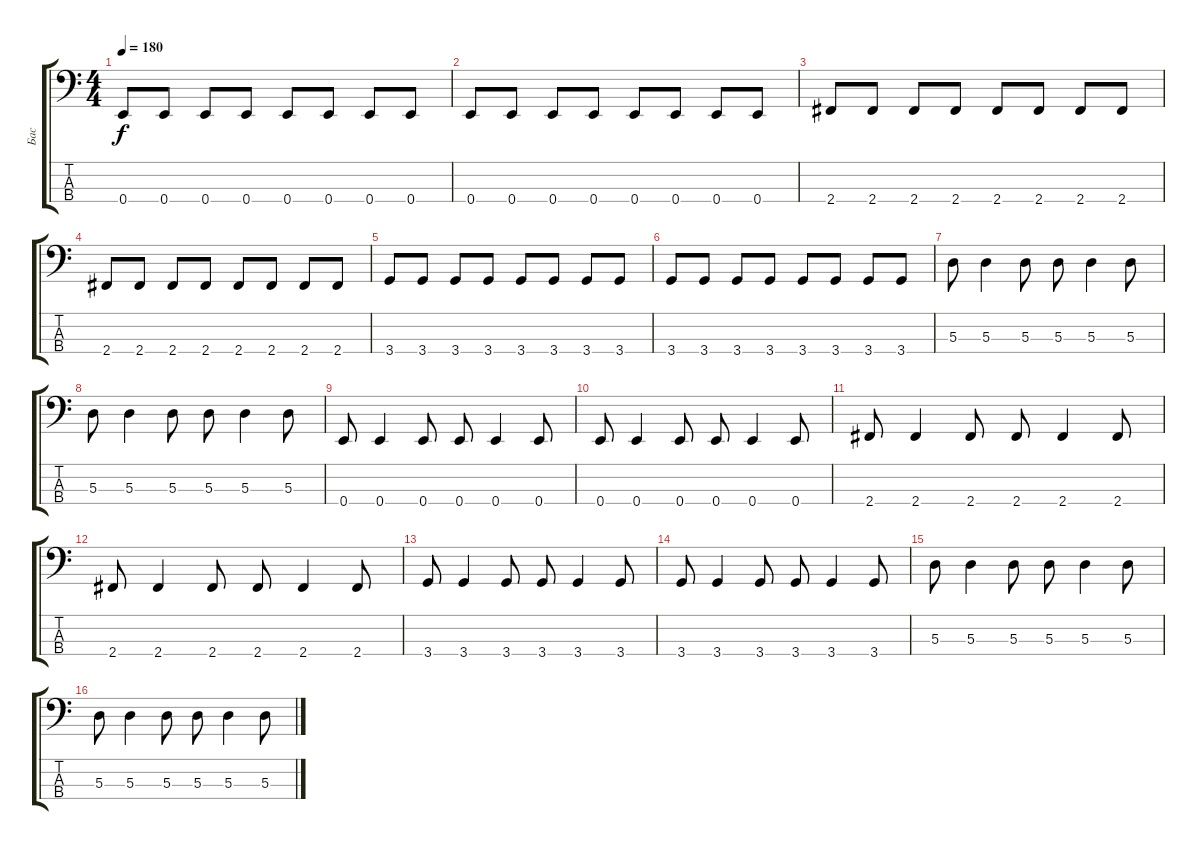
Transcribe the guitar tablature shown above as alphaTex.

\track ("Бас" "Бас") {instrument electricbasspick}
\staff {score tabs}
\tuning (G2 D2 A1 E1) {hide}
\ts (4 4)
\tempo 180
\clef f4
\ks c
0.4.8{dy f} 0.4.8 0.4.8 0.4.8 0.4.8 0.4.8 0.4.8 0.4.8 |
0.4.8 0.4.8 0.4.8 0.4.8 0.4.8 0.4.8 0.4.8 0.4.8 |
2.4.8 2.4.8 2.4.8 2.4.8 2.4.8 2.4.8 2.4.8 2.4.8 |
2.4.8 2.4.8 2.4.8 2.4.8 2.4.8 2.4.8 2.4.8 2.4.8 |
3.4.8 3.4.8 3.4.8 3.4.8 3.4.8 3.4.8 3.4.8 3.4.8 |
3.4.8 3.4.8 3.4.8 3.4.8 3.4.8 3.4.8 3.4.8 3.4.8 |
5.3.8 5.3.4 5.3.8 5.3.8 5.3.4 5.3.8 |
5.3.8 5.3.4 5.3.8 5.3.8 5.3.4 5.3.8 |
0.4.8 0.4.4 0.4.8 0.4.8 0.4.4 0.4.8 |
0.4.8 0.4.4 0.4.8 0.4.8 0.4.4 0.4.8 |
2.4.8 2.4.4 2.4.8 2.4.8 2.4.4 2.4.8 |
2.4.8 2.4.4 2.4.8 2.4.8 2.4.4 2.4.8 |
3.4.8 3.4.4 3.4.8 3.4.8 3.4.4 3.4.8 |
3.4.8 3.4.4 3.4.8 3.4.8 3.4.4 3.4.8 |
5.3.8 5.3.4 5.3.8 5.3.8 5.3.4 5.3.8 |
5.3.8 5.3.4 5.3.8 5.3.8 5.3.4 5.3.8
